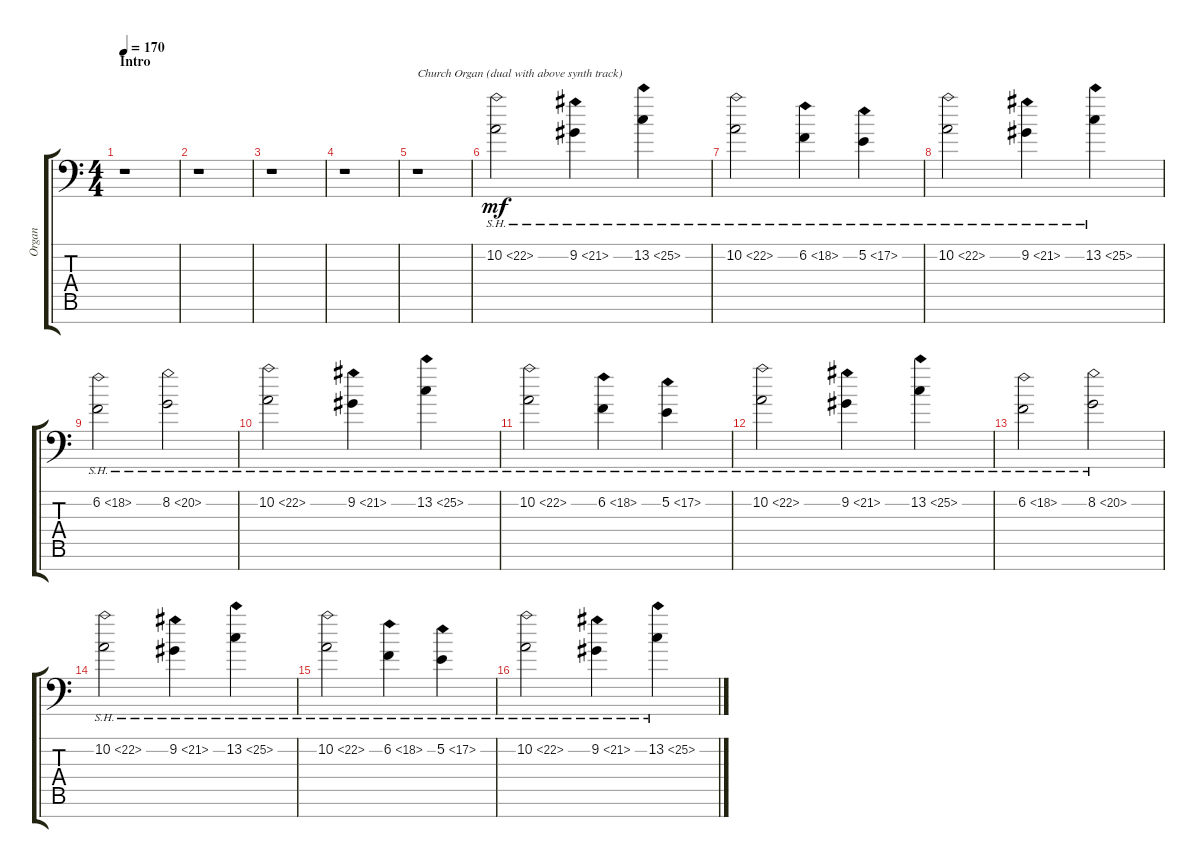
\track ("Organ" "Organ") {instrument churchorgan}
\staff {score tabs}
\tuning (E4 B3 G3 D3 A2 E2 C-1) {hide}
\ts (4 4)
\section ("" "Intro")
\tempo 170
\clef f4
\ks c
r.1{dy mf instrument churchorgan} |
r.1 |
r.1 |
r.1 |
r.1{txt "Church Organ (dual with above synth track)"} |
10.2{sh 12}.2 9.2{sh 12}.4 13.2{sh 12}.4 |
10.2{sh 12}.2 6.2{sh 12}.4 5.2{sh 12}.4 |
10.2{sh 12}.2 9.2{sh 12}.4 13.2{sh 12}.4 |
6.2{sh 12}.2 8.2{sh 12}.2 |
10.2{sh 12}.2 9.2{sh 12}.4 13.2{sh 12}.4 |
10.2{sh 12}.2 6.2{sh 12}.4 5.2{sh 12}.4 |
10.2{sh 12}.2 9.2{sh 12}.4 13.2{sh 12}.4 |
6.2{sh 12}.2 8.2{sh 12}.2 |
10.2{sh 12}.2 9.2{sh 12}.4 13.2{sh 12}.4 |
10.2{sh 12}.2 6.2{sh 12}.4 5.2{sh 12}.4 |
10.2{sh 12}.2 9.2{sh 12}.4 13.2{sh 12}.4
